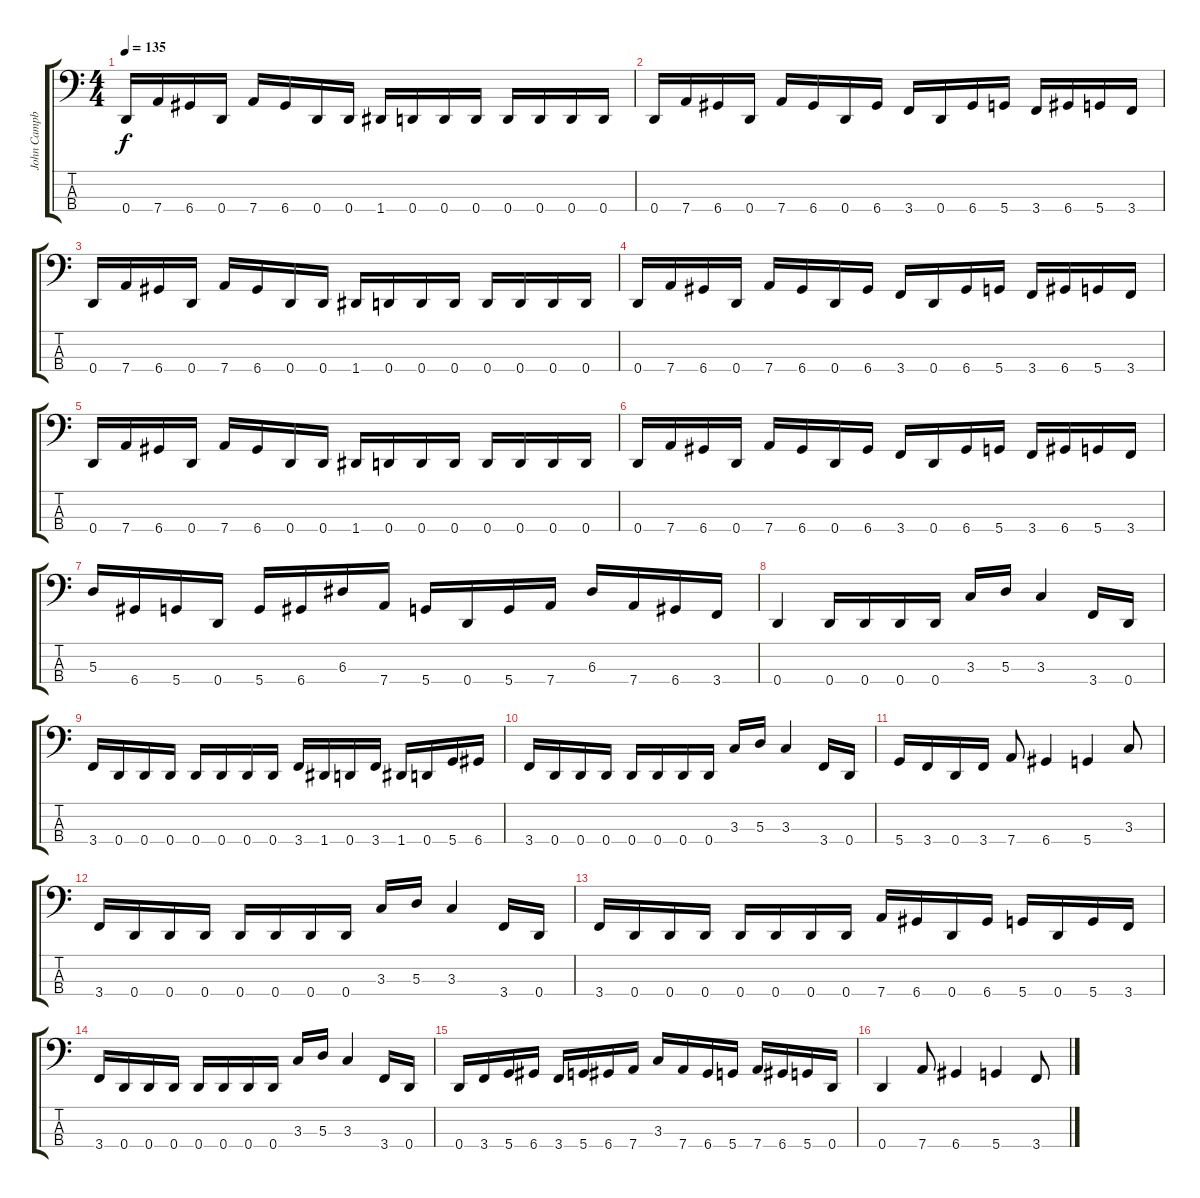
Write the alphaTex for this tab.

\track ("John Campbell (Bass)" "John Campb") {instrument electricbasspick}
\staff {score tabs}
\tuning (G2 D2 A1 D1) {hide}
\ts (4 4)
\tempo 135
\clef f4
\ks c
0.4.16{dy f} 7.4.16 6.4.16 0.4.16 7.4.16 6.4.16 0.4.16 0.4.16 1.4.16 0.4.16 0.4.16 0.4.16 0.4.16 0.4.16 0.4.16 0.4.16 |
0.4.16 7.4.16 6.4.16 0.4.16 7.4.16 6.4.16 0.4.16 6.4.16 3.4.16 0.4.16 6.4.16 5.4.16 3.4.16 6.4.16 5.4.16 3.4.16 |
0.4.16 7.4.16 6.4.16 0.4.16 7.4.16 6.4.16 0.4.16 0.4.16 1.4.16 0.4.16 0.4.16 0.4.16 0.4.16 0.4.16 0.4.16 0.4.16 |
0.4.16 7.4.16 6.4.16 0.4.16 7.4.16 6.4.16 0.4.16 6.4.16 3.4.16 0.4.16 6.4.16 5.4.16 3.4.16 6.4.16 5.4.16 3.4.16 |
0.4.16 7.4.16 6.4.16 0.4.16 7.4.16 6.4.16 0.4.16 0.4.16 1.4.16 0.4.16 0.4.16 0.4.16 0.4.16 0.4.16 0.4.16 0.4.16 |
0.4.16 7.4.16 6.4.16 0.4.16 7.4.16 6.4.16 0.4.16 6.4.16 3.4.16 0.4.16 6.4.16 5.4.16 3.4.16 6.4.16 5.4.16 3.4.16 |
5.3.16 6.4.16 5.4.16 0.4.16 5.4.16 6.4.16 6.3.16 7.4.16 5.4.16 0.4.16 5.4.16 7.4.16 6.3.16 7.4.16 6.4.16 3.4.16 |
0.4.4 0.4.16 0.4.16 0.4.16 0.4.16 3.3.16 5.3.16 3.3.4 3.4.16 0.4.16 |
3.4.16 0.4.16 0.4.16 0.4.16 0.4.16 0.4.16 0.4.16 0.4.16 3.4.16 1.4.16 0.4.16 3.4.16 1.4.16 0.4.16 5.4.16 6.4.16 |
3.4.16 0.4.16 0.4.16 0.4.16 0.4.16 0.4.16 0.4.16 0.4.16 3.3.16 5.3.16 3.3.4 3.4.16 0.4.16 |
5.4.16 3.4.16 0.4.16 3.4.16 7.4.8 6.4.4 5.4.4 3.3.8 |
3.4.16 0.4.16 0.4.16 0.4.16 0.4.16 0.4.16 0.4.16 0.4.16 3.3.16 5.3.16 3.3.4 3.4.16 0.4.16 |
3.4.16 0.4.16 0.4.16 0.4.16 0.4.16 0.4.16 0.4.16 0.4.16 7.4.16 6.4.16 0.4.16 6.4.16 5.4.16 0.4.16 5.4.16 3.4.16 |
3.4.16 0.4.16 0.4.16 0.4.16 0.4.16 0.4.16 0.4.16 0.4.16 3.3.16 5.3.16 3.3.4 3.4.16 0.4.16 |
0.4.16 3.4.16 5.4.16 6.4.16 3.4.16 5.4.16 6.4.16 7.4.16 3.3.16 7.4.16 6.4.16 5.4.16 7.4.16 6.4.16 5.4.16 0.4.16 |
0.4.4 7.4.8 6.4.4 5.4.4 3.4.8
